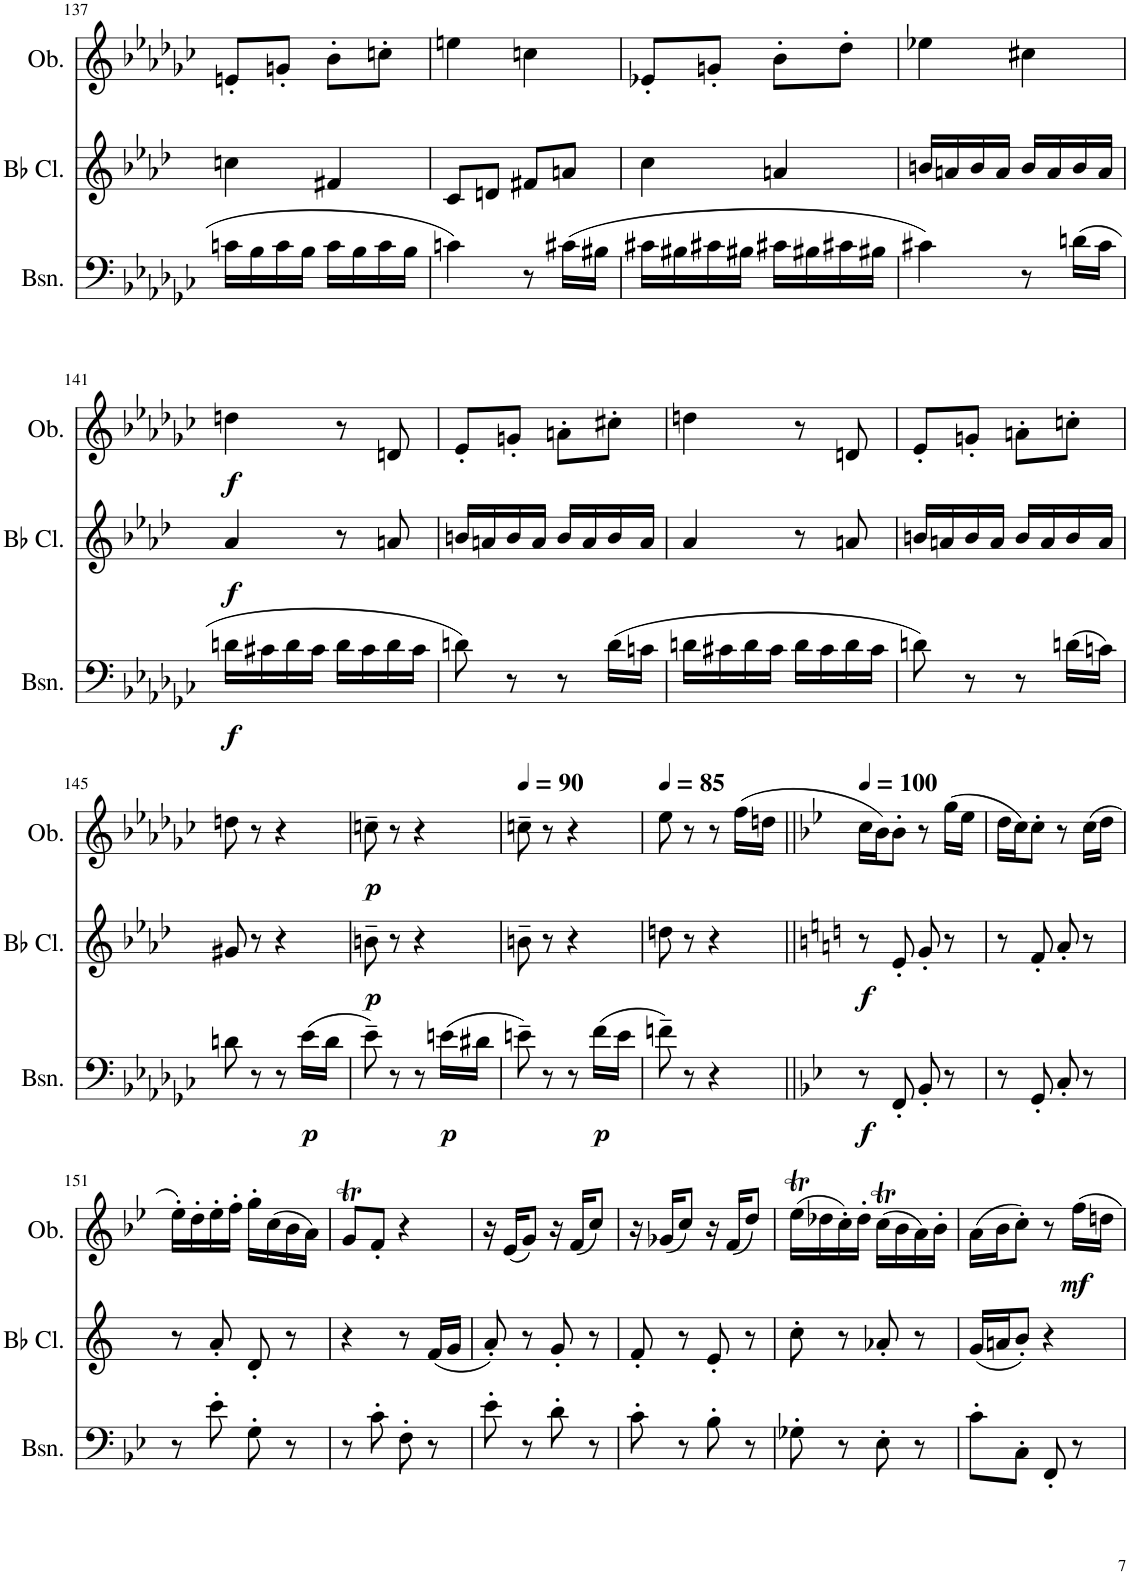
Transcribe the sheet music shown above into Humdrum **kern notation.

**kern	**dynam	**kern	**dynam	**kern	**dynam
*part3	*part3	*part2	*part2	*part1	*part1
*staff3	*staff3	*staff2	*staff2	*staff1	*staff1
*I"Bassoon	*	*I"Bb Clarinet	*	*I"Oboe	*
*I'Bsn.	*	*I'Bb Cl.	*	*I'Ob.	*
!!LO:PB:g=z
*clefF4	*	*clefG2	*	*clefG2	*
*	*	*Trd1c2	*	*	*
*k[b-e-a-d-g-c-]	*	*k[b-e-a-d-]	*	*k[b-e-a-d-g-c-]	*
*M2/4	*	*M2/4	*	*M2/4	*
=137	=137	=137	=137	=137	=137
16cn\LL	.	4ccn\	.	8en'/L	.
16B-\	.	.	.	.	.
16c\	.	.	.	8gn'/J	.
16B-\JJ	.	.	.	.	.
16c\LL	.	4f#X/	.	8b-'\L	.
16B-\	.	.	.	.	.
16c\	.	.	.	8ccn'\J	.
16B-\JJ	.	.	.	.	.
=138	=138	=138	=138	=138	=138
4cn\	.	8c/L	.	4een\	.
.	.	8dn/J	.	.	.
8r	.	8f#X/L	.	4ccn\	.
(16c#X\LL	.	8an/J	.	.	.
16B#X\JJ	.	.	.	.	.
=139	=139	=139	=139	=139	=139
16c#X\LL	.	4cc\	.	8e-X'/L	.
16B#X\	.	.	.	.	.
16c#X\	.	.	.	8gn'/J	.
16B#X\JJ	.	.	.	.	.
16c#X\LL	.	4an/	.	8b-'\L	.
16B#X\	.	.	.	.	.
16c#X\	.	.	.	8dd-'\J	.
16B#X\JJ	.	.	.	.	.
=140	=140	=140	=140	=140	=140
4c#X\)	.	16bn/LL	.	4ee-X\	.
.	.	16an/	.	.	.
.	.	16b/	.	.	.
.	.	16a/JJ	.	.	.
8r	.	16b/LL	.	4cc#X\	.
.	.	16a/	.	.	.
(16dn\LL	.	16b/	.	.	.
16c#\JJ	.	16a/JJ	.	.	.
!!LO:LB:g=z
=141	=141	=141	=141	=141	=141
!	!LO:DY:b	!	!LO:DY:b	!	!LO:DY:b
16dn\LL	f	4a-/	f	4ddn\	f
16c#X\	.	.	.	.	.
16d\	.	.	.	.	.
16c#\JJ	.	.	.	.	.
16d\LL	.	8r	.	8r	.
16c#\	.	.	.	.	.
16d\	.	8an/	.	8dn/	.
16c#\JJ	.	.	.	.	.
=142	=142	=142	=142	=142	=142
8dn\)	.	16bn/LL	.	8e-'/L	.
.	.	16an/	.	.	.
8r	.	16b/	.	8gn'/J	.
.	.	16a/JJ	.	.	.
8r	.	16b/LL	.	8an'\L	.
.	.	16a/	.	.	.
(16d\LL	.	16b/	.	8cc#X'\J	.
16cn\JJ	.	16a/JJ	.	.	.
=143	=143	=143	=143	=143	=143
16dn\LL	.	4a-/	.	4ddn\	.
16c#X\	.	.	.	.	.
16d\	.	.	.	.	.
16c#\JJ	.	.	.	.	.
16d\LL	.	8r	.	8r	.
16c#\	.	.	.	.	.
16d\	.	8an/	.	8dn/	.
16c#\JJ	.	.	.	.	.
=144	=144	=144	=144	=144	=144
8dn\)	.	16bn/LL	.	8e-'/L	.
.	.	16an/	.	.	.
8r	.	16b/	.	8gn'/J	.
.	.	16a/JJ	.	.	.
8r	.	16b/LL	.	8an'\L	.
.	.	16a/	.	.	.
(16dn\LL	.	16b/	.	8ccn'\J	.
16cn\JJ)	.	16a/JJ	.	.	.
!!LO:LB:g=z
=145	=145	=145	=145	=145	=145
8dn\	.	8g#X/	.	8ddn\	.
8r	.	8r	.	8r	.
8r	.	4r	.	4r	.
!	!LO:DY:b	!	!	!	!
(16e-\LL	p	.	.	.	.
16d\JJ	.	.	.	.	.
=146	=146	=146	=146	=146	=146
!	!	!	!LO:DY:b	!	!LO:DY:b
8e-~\)	.	8bn~\	p	8ccn~\	p
8r	.	8r	.	8r	.
8r	.	4r	.	4r	.
!	!LO:DY:b	!	!	!	!
(16en\LL	p	.	.	.	.
16d#X\JJ	.	.	.	.	.
=147	=147	=147	=147	=147	=147
*	*	*	*	*MM90	*
8en~\)	.	8bn~\	.	8ccn~\	.
8r	.	8r	.	8r	.
8r	.	4r	.	4r	.
!	!LO:DY:b	!	!	!	!
(16f\LL	p	.	.	.	.
16e\JJ	.	.	.	.	.
=148	=148	=148	=148	=148	=148
*	*	*	*	*MM85	*
8fn~\)	.	8ddn\	.	8ee-\	.
8r	.	8r	.	8r	.
4r	.	4r	.	8r	.
.	.	.	.	(16ff\LL	.
.	.	.	.	16ddn\JJ	.
=149||	=149||	=149||	=149||	=149||	=149||
*k[b-e-]	*	*k[]	*	*k[b-e-]	*
*	*	*	*	*MM100	*
!	!LO:DY:b	!	!LO:DY:b	!	!
8r	f	8r	f	16cc\LL	.
.	.	.	.	16b-\J)	.
8FF'/	.	8e'/	.	8b-'\J	.
8BB-'/	.	8g'/	.	8r	.
8r	.	8r	.	(16gg\LL	.
.	.	.	.	16ee-\JJ	.
=150	=150	=150	=150	=150	=150
8r	.	8r	.	16dd\LL	.
.	.	.	.	16cc\J)	.
8GG'/	.	8f'/	.	8cc'\J	.
8C'/	.	8a'/	.	8r	.
8r	.	8r	.	(16cc\LL	.
.	.	.	.	16dd\JJ	.
!!LO:LB:g=z
=151	=151	=151	=151	=151	=151
8r	.	8r	.	16ee-'\LL)	.
.	.	.	.	16dd'\	.
8e-'\	.	8a'/	.	16ee-'\	.
.	.	.	.	16ff'\JJ	.
8G'\	.	8d'/	.	16gg'\LL	.
.	.	.	.	(16cc\	.
8r	.	8r	.	16b-\	.
.	.	.	.	16a\JJ)	.
=152	=152	=152	=152	=152	=152
8r	.	4r	.	8gT/L	.
8c'\	.	.	.	8f'/J	.
8F'\	.	8r	.	4r	.
8r	.	(16f/LL	.	.	.
.	.	16g/JJ	.	.	.
=153	=153	=153	=153	=153	=153
8e-'\	.	8a'/)	.	16r	.
.	.	.	.	(16e-/KL	.
8r	.	8r	.	8g/J)	.
8d'\	.	8g'/	.	16r	.
.	.	.	.	(16f/KL	.
8r	.	8r	.	8cc/J)	.
=154	=154	=154	=154	=154	=154
8c'\	.	8f'/	.	16r	.
.	.	.	.	(16g-X/KL	.
8r	.	8r	.	8cc/J)	.
8B-'\	.	8e'/	.	16r	.
.	.	.	.	(16f/KL	.
8r	.	8r	.	8dd/J)	.
=155	=155	=155	=155	=155	=155
8G-X'\	.	8cc'\	.	(16ee-T\LL	.
.	.	.	.	16dd-X\	.
8r	.	8r	.	16cc'\)	.
.	.	.	.	16dd-'\JJ	.
8E-'\	.	8a-X'/	.	(16ccT\LL	.
.	.	.	.	16b-\	.
8r	.	8r	.	16a\)	.
.	.	.	.	16b-'\JJ	.
=156	=156	=156	=156	=156	=156
8c'\L	.	(16g/LL	.	(16a\LL	.
.	.	16an/J	.	16b-\J	.
8C'\J	.	8b'/J)	.	8cc'\J)	.
8FF'/	.	4r	.	8r	.
!	!	!	!	!	!LO:DY:b
8r	.	.	.	16ff\LL	mf
.	.	.	.	16ddn\JJ	.
=	=	=	=	=	=
*-	*-	*-	*-	*-	*-
